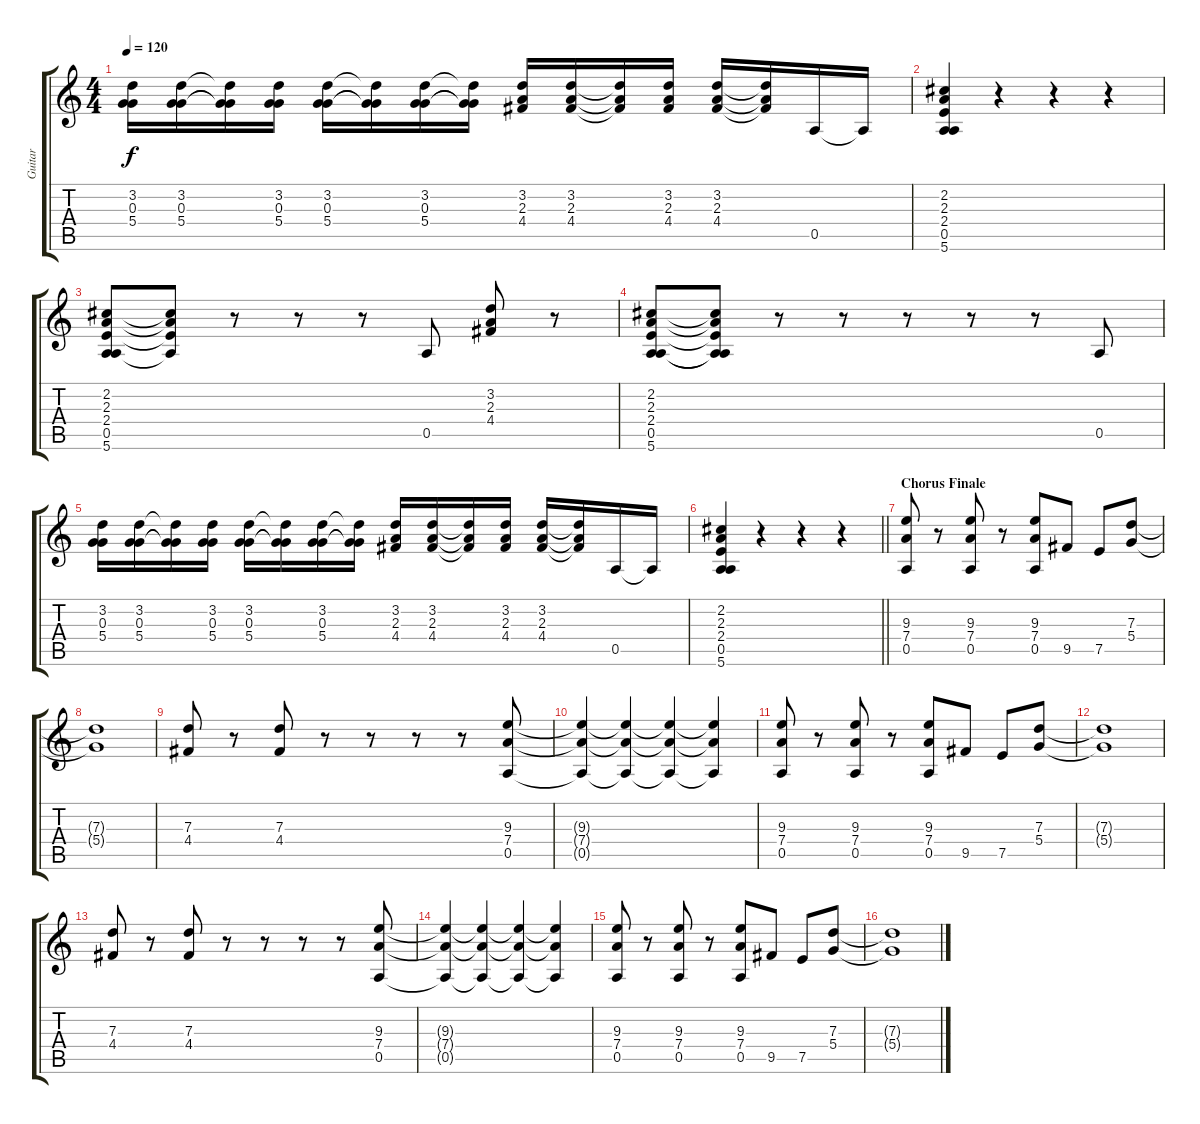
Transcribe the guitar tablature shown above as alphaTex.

\track ("Guitar" "Guitar") {instrument distortionguitar}
\staff {score tabs}
\tuning (E4 B3 G3 D3 A2 E2) {hide}
\ts (4 4)
\tempo 120
\clef g2
\ks c
(3.2 0.3 5.4).16{dy f} (3.2 0.3 5.4).16 (3.2{t} 0.3{t} 5.4{t}).16 (3.2 0.3 5.4).16 (3.2 0.3 5.4).16 (3.2{t} 0.3{t} 5.4{t}).16 (3.2 0.3 5.4).16 (3.2{t} 0.3{t} 5.4{t}).16 (3.2 2.3 4.4).16 (3.2 2.3 4.4).16 (3.2{t} 2.3{t} 4.4{t}).16 (3.2 2.3 4.4).16 (3.2 2.3 4.4).16 (3.2{t} 2.3{t} 4.4{t}).16 0.5.16 0.5{t}.16 |
(2.2 2.3 2.4 0.5 5.6).4 r.4 r.4 r.4 |
(2.2 2.3 2.4 0.5 5.6).8 (2.2{t} 2.3{t} 2.4{t} 0.5{t}).8 r.8 r.8 r.8 0.5.8 (3.2 2.3 4.4).8 r.8 |
(2.2 2.3 2.4 0.5 5.6).8 (2.2{t} 2.3{t} 2.4{t} 0.5{t} 5.6{t}).8 r.8 r.8 r.8 r.8 r.8 0.5.8 |
(3.2 0.3 5.4).16 (3.2 0.3 5.4).16 (3.2{t} 0.3{t} 5.4{t}).16 (3.2 0.3 5.4).16 (3.2 0.3 5.4).16 (3.2{t} 0.3{t} 5.4{t}).16 (3.2 0.3 5.4).16 (3.2{t} 0.3{t} 5.4{t}).16 (3.2 2.3 4.4).16 (3.2 2.3 4.4).16 (3.2{t} 2.3{t} 4.4{t}).16 (3.2 2.3 4.4).16 (3.2 2.3 4.4).16 (3.2{t} 2.3{t} 4.4{t}).16 0.5.16 0.5{t}.16 |
\barLineRight lightlight
(2.2 2.3 2.4 0.5 5.6).4 r.4 r.4 r.4 |
\section ("" "Chorus Finale")
(9.3 7.4 0.5).8 r.8 (9.3 7.4 0.5).8 r.8 (9.3 7.4 0.5).8 9.5.8 7.5.8 (7.3 5.4).8 |
(7.3{t} 5.4{t}).1 |
(7.3 4.4).8 r.8 (7.3 4.4).8 r.8 r.8 r.8 r.8 (9.3 7.4 0.5).8 |
(9.3{t} 7.4{t} 0.5{t}).4 (9.3{t} 7.4{t} 0.5{t}).4 (9.3{t} 7.4{t} 0.5{t}).4 (9.3{t} 7.4{t} 0.5{t}).4 |
(9.3 7.4 0.5).8 r.8 (9.3 7.4 0.5).8 r.8 (9.3 7.4 0.5).8 9.5.8 7.5.8 (7.3 5.4).8 |
(7.3{t} 5.4{t}).1 |
(7.3 4.4).8 r.8 (7.3 4.4).8 r.8 r.8 r.8 r.8 (9.3 7.4 0.5).8 |
(9.3{t} 7.4{t} 0.5{t}).4 (9.3{t} 7.4{t} 0.5{t}).4 (9.3{t} 7.4{t} 0.5{t}).4 (9.3{t} 7.4{t} 0.5{t}).4 |
(9.3 7.4 0.5).8 r.8 (9.3 7.4 0.5).8 r.8 (9.3 7.4 0.5).8 9.5.8 7.5.8 (7.3 5.4).8 |
(7.3{t} 5.4{t}).1
